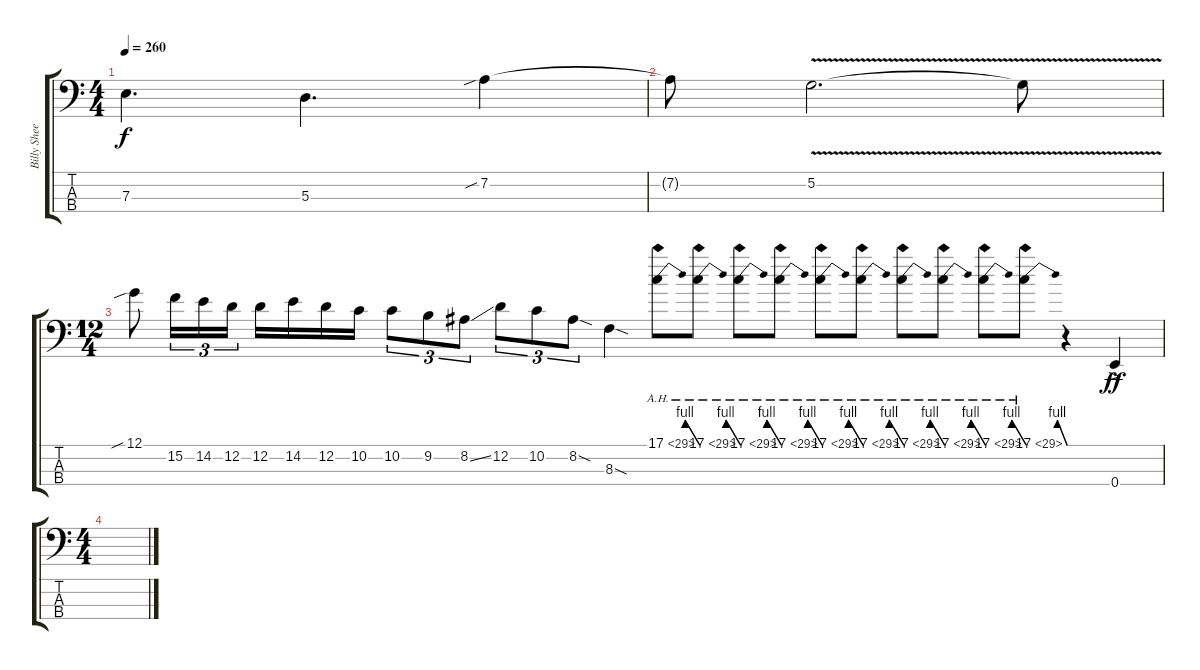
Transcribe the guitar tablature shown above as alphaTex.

\track ("Billy Sheehan" "Billy Shee") {instrument electricbassfinger}
\staff {score tabs}
\tuning (G2 D2 A1 E1) {hide}
\ts (4 4)
\tempo 260
\clef f4
\ks c
7.3.4{d dy f} 5.3.4{d} 7.2{sib}.4 |
7.2{t}.8 5.2{v}.2{d} 5.2{t}.8 |
\ts (12 4)
12.1{sib}.8 15.2.16{tu (3 2)} 14.2.16{tu (3 2)} 12.2.16{tu (3 2) beam splitsecondary} 12.2.16 14.2.16 12.2.16 10.2.16 10.2.8{tu (3 2)} 9.2.8{tu (3 2)} 8.2{ss}.8{tu (3 2)} 12.2.8{tu (3 2)} 10.2.8{tu (3 2)} 8.2{sod}.8{tu (3 2)} 8.3{sod}.4 17.1{be (bend 0 0 60 4) ah 12}.8 17.1{be (bend 0 0 60 4) ah 12}.8 17.1{be (bend 0 0 60 4) ah 12}.8 17.1{be (bend 0 0 60 4) ah 12}.8 17.1{be (bend 0 0 60 4) ah 12}.8 17.1{be (bend 0 0 60 4) ah 12}.8 17.1{be (bend 0 0 60 4) ah 12}.8 17.1{be (bend 0 0 60 4) ah 12}.8 17.1{be (bend 0 0 60 4) ah 12}.8 17.1{be (bend 0 0 60 4) ah 12}.8 r.4 0.4{ac}.4{dy ff} |
\ts (4 4)
